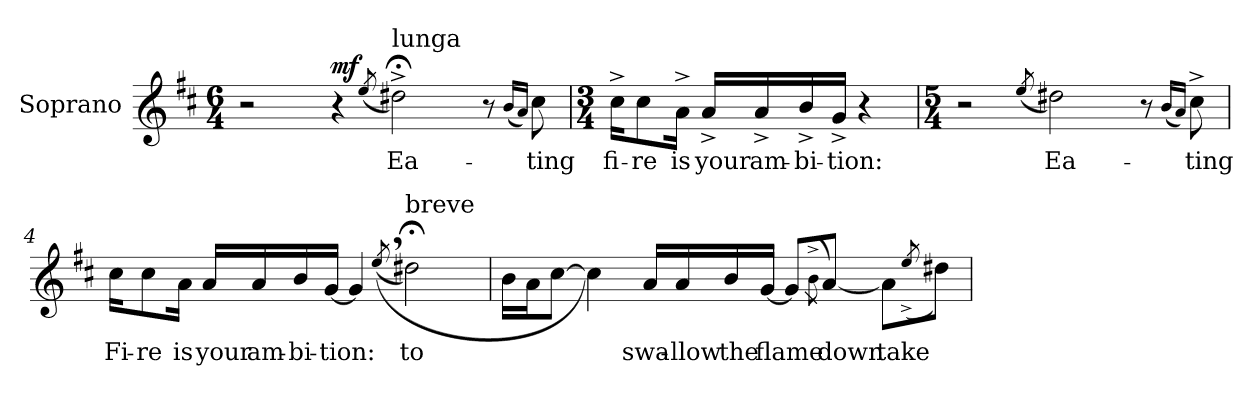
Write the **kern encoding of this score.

**kern	**text	**dynam
*part1	*part1	*part1
*staff1	*staff1	*staff1
*I"Soprano	*	*
*I'S.	*	*
*clefG2	*	*
*k[f#c#]	*	*
*M6/4	*	*
*MM84	*	*
=1	=1	=1
2r	.	.
!	!	!LO:DY:a
4r	.	mf
(8qee/	.	.
!LO:TX:a:t=lunga	!	!
!	!LO:LY:b	!
2dd#X;<^\)	Ea-	.
8r	.	.
(16qb/LL	.	.
16qa/JJ)	.	.
!	!LO:LY:b	!
8cc#\	ting	.
=2	=2	=2
*M3/4	*	*
!	!LO:LY:b	!
16cc#^\KL	fi-	.
!	!LO:LY:b	!
8cc#\	-re	.
!	!LO:LY:b	!
16a^\Jk	is	.
!	!LO:LY:b	!
16a^/LL	your	.
!	!LO:LY:b	!
16a^/	am-	.
!	!LO:LY:b	!
16b^/	-bi-	.
!	!LO:LY:b	!
16g^/JJ	-tion:	.
4r	.	.
=3	=3	=3
*M5/4	*	*
2r	.	.
(8qee/	.	.
!	!LO:LY:b	!
2dd#X\)	Ea-	.
8r	.	.
(16qb/LL	.	.
16qa/JJ)	.	.
!	!LO:LY:b	!
8cc#^\	-ting	.
!!LO:LB:g=z
=4	=4	=4
!	!LO:LY:b	!
16cc#\KL	Fi-	.
!	!LO:LY:b	!
8cc#\	-re	.
!	!LO:LY:b	!
16a\Jk	is	.
!	!LO:LY:b	!
16a/LL	your	.
!	!LO:LY:b	!
16a/	am-	.
!	!LO:LY:b	!
16b/	-bi-	.
!	!LO:LY:b	!
[16g/JJ	-tion:	.
4g,/]	.	.
((8qee/	.	.
!LO:TX:a:t=breve	!	!
!	!LO:LY:b	!
2dd#X;<\)	to	.
=5	=5	=5
16b\LL	.	.
16a\J	.	.
[8cc#\J	.	.
4cc#\])	.	.
!	!LO:LY:b	!
16a/LL	swa-	.
!	!LO:LY:b	!
16a/	-llow	.
!	!LO:LY:b	!
16b/	the	.
!	!LO:LY:b	!
[16g/JJ	flame	.
8g/L]	.	.
(<8qb^\	.	.
!	!LO:LY:b	!
[<8a/J)	down	.
!	!LO:LY:b	!
8a\L]	take	.
(8qee^>/	.	.
8dd#X\J)	.	.
=	=	=
*-	*-	*-
